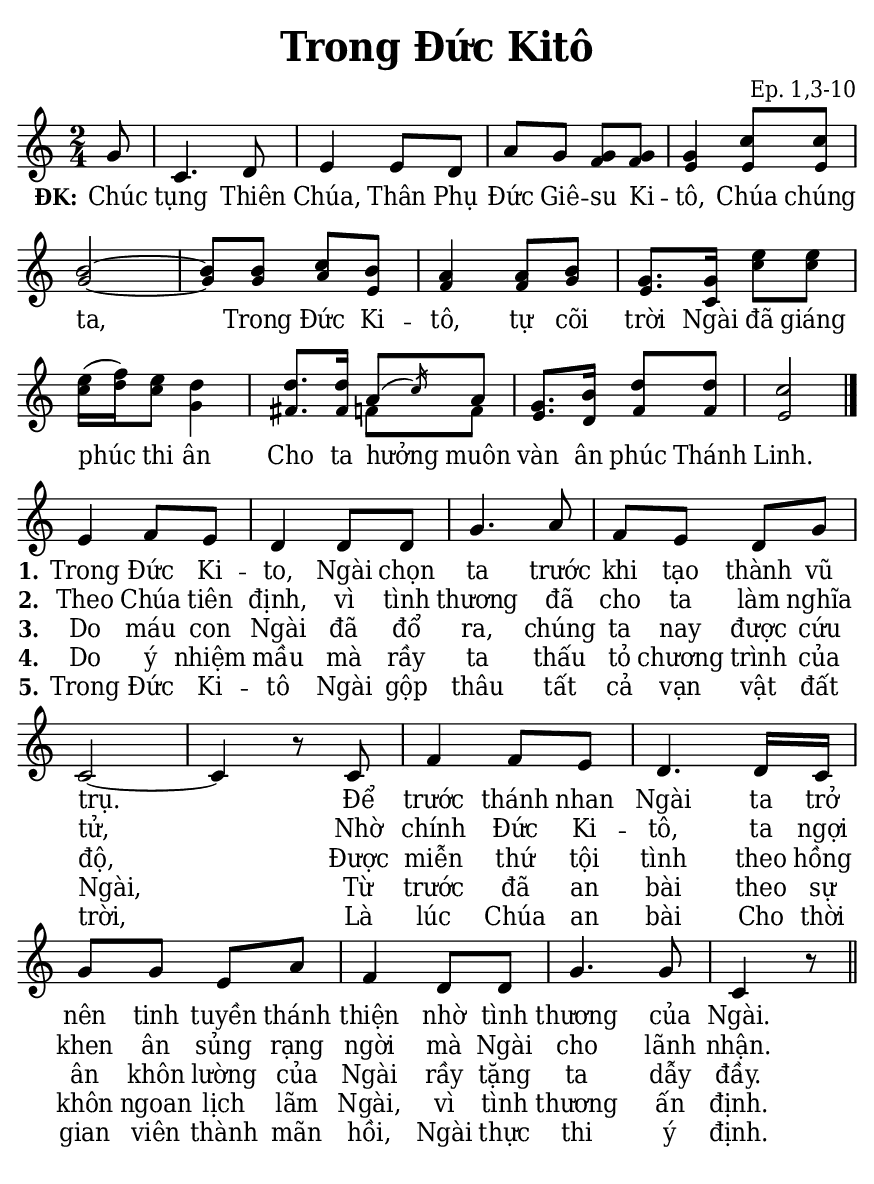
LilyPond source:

% Cài đặt chung\
\version "2.22.1"
\include "english.ly"

\header {
  title = \markup { \fontsize #1 "Trong Đức Kitô" }
  composer = "Ep. 1,3-10"
  %arranger = "Lm. Kim Long"
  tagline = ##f
}

% Nhạc phiên khúc
nhacPhienKhucSop = \relative c'' {
  \partial 8 g8 |
  c,4. d8 |
  e4 e8 d |
  a' g g g |
  g4 c8 c |
  b2 ~ |
  b8 b c b |
  a4 a8 b |
  g8. g16 e'8 e |
  e16 (f) e8 d4 |
  d8. d16
  \afterGrace a8 ({
    \override Flag.stroke-style = #"grace"
    c16)}
  \revert Flag.stroke-style
  a8 |
  g8. b16 d8 d |
  c2 \bar "|."
  
  e,4 f8 e |
  d4 d8 d |
  g4. a8 |
  f8 e d g |
  c,2 ~ |
  c4 r8 c |
  f4 f8 e |
  d4. d16 c |
  g'8 g e a |
  f4 d8 d |
  g4. g8 |
  c,4 r8 \bar "||"
}

nhacPhienKhucAlto = \relative c'' {
  g8 |
  c,4. d8 |
  e4 e8 d |
  a' g f f |
  e4 e8 e |
  g2 ~ |
  g8 g a e |
  f4 f8 g |
  e8. c16 c'8 c |
  c16 (d) c8 g4 |
  fs8. fs16 f!8 [f] |
  e8. d16 f8 f |
  e2
}

% Lời phiên khúc
loiPhienKhucSop = \lyrics {
  \set stanza = "ĐK:"
  Chúc tụng Thiên Chúa, Thân Phụ Đức Giê -- su Ki -- tô,
  Chúa chúng ta,
  Trong Đức Ki -- tô, tự cõi trời Ngài đã giáng phúc thi ân
  Cho ta hưởng muôn vàn ân phúc Thánh Linh.
  <<
    {
      \set stanza = "1."
      Trong Đức Ki -- to, Ngài chọn ta
      trước khi tạo thành vũ trụ.
      Để trước thánh nhan Ngài
      ta trở nên tinh tuyền thánh thiện
      nhờ tình thương của Ngài.
    }
    \new Lyrics {
	    \set associatedVoice = "beSop"
	    \set stanza = "2."
	    Theo Chúa tiên định,
	    vì tình thương đã cho ta làm nghĩa tử,
	    Nhờ chính Đức Ki -- tô,
	    ta ngợi khen ân sủng rạng ngời
	    mà Ngài cho lãnh nhận.
    }
    \new Lyrics {
	    \set associatedVoice = "beSop"
	    \set stanza = "3."
	    Do máu con Ngài đã đổ ra,
	    chúng ta nay được cứu độ,
	    Được miễn thứ tội tình
	    theo hồng ân khôn lường của Ngài
	    rầy tặng ta dẫy đầy.
    }
    \new Lyrics {
	    \set associatedVoice = "beSop"
	    \set stanza = "4."
	    Do ý nhiệm mầu mà rầy ta thấu tỏ
	    chương trình của Ngài,
	    Từ trước đã an bài
	    theo sự khôn ngoan lịch lãm Ngài,
	    vì tình thương ấn định.
    }
    \new Lyrics {
	    \set associatedVoice = "beSop"
	    \set stanza = "5."
	    Trong Đức Ki -- tô Ngài gộp thâu
	    tất cả vạn vật đất trời,
	    Là lúc Chúa an bài
	    Cho thời gian viên thành mãn hồi,
	    Ngài thực thi ý định.
    }
  >>
}

% Dàn trang
\paper {
  #(set-paper-size "a5")
  top-margin = 3\mm
  bottom-margin = 3\mm
  left-margin = 3\mm
  right-margin = 3\mm
  indent = #0
  #(define fonts
	 (make-pango-font-tree "Deja Vu Serif Condensed"
	 		       "Deja Vu Serif Condensed"
			       "Deja Vu Serif Condensed"
			       (/ 20 20)))
  print-page-number = ##f
  %page-count = #1
}

TongNhip = {
  \key c \major \time 2/4
  \set Timing.beamExceptions = #'()
  \set Timing.baseMoment = #(ly:make-moment 1/4)
}

% Đổi kích thước nốt cho bè phụ
notBePhu =
#(define-music-function (font-size music) (number? ly:music?)
   (for-some-music
     (lambda (m)
       (if (music-is-of-type? m 'rhythmic-event)
           (begin
             (set! (ly:music-property m 'tweaks)
                   (cons `(font-size . ,font-size)
                         (ly:music-property m 'tweaks)))
             #t)
           #f))
     music)
   music)

\score {
  \new ChoirStaff <<
    \new Staff \with {
        \consists "Merge_rests_engraver"
        printPartCombineTexts = ##f
      }
      <<
      \new Voice \TongNhip \partCombine 
        \nhacPhienKhucSop
        \notBePhu -1 { \nhacPhienKhucAlto }
      \new NullVoice = beSop \nhacPhienKhucSop
      \new Lyrics \lyricsto beSop \loiPhienKhucSop
      >>
  >>
  \layout {
    %\override Staff.TimeSignature.transparent = ##t
    \override Lyrics.LyricSpace.minimum-distance = #0.6
    \override Score.BarNumber.break-visibility = ##(#f #f #f)
    \override Score.SpacingSpanner.uniform-stretching = ##t
  } 
}
